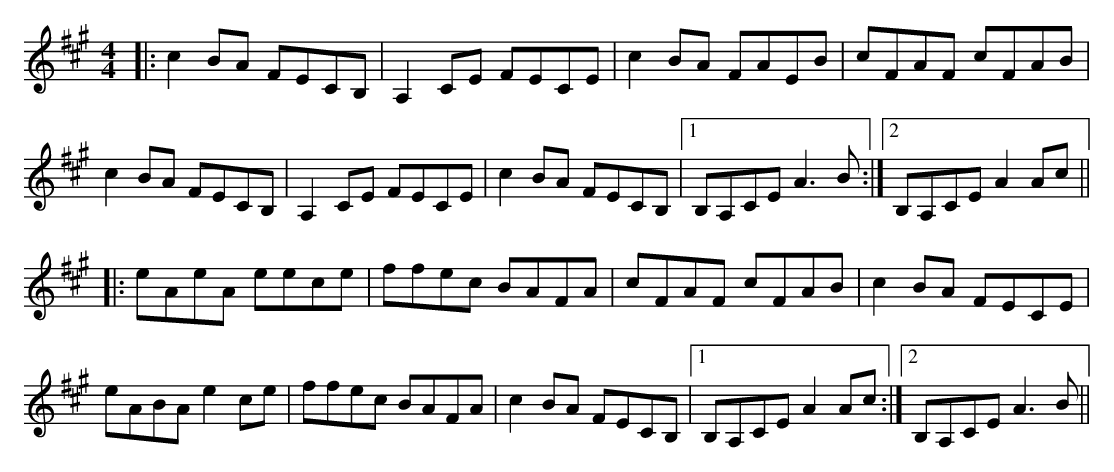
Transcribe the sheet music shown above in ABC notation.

X:1
M:4/4
K:A
|:c2BA FECB,|A,2CE FECE|c2BA FAEB|cFAF cFAB|
c2BA FECB,|A,2CE FECE|c2BA FECB,|1 B,A,CE A3B:|2 B,A,CE A2Ac||
|:eAeA eece|ffec BAFA|cFAF cFAB|c2BA FECE|
eABA e2ce|ffec BAFA|c2BA FECB,|1 B,A,CE A2Ac:|2 B,A,CE A3B||
